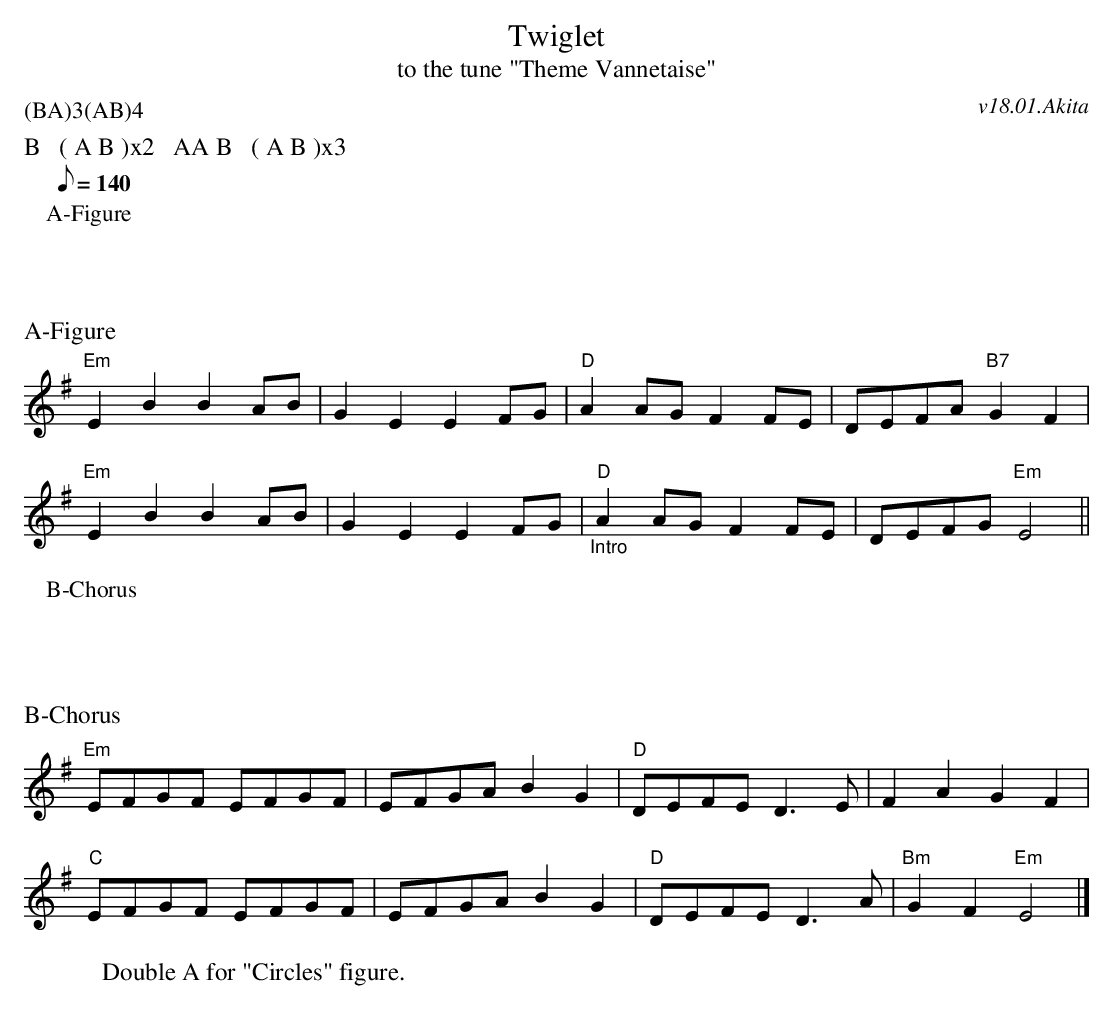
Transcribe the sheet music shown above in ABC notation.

X:1
T:Twiglet
T:to the tune "Theme Vannetaise"
C:v18.01.Akita
M:4/4
L:1/8
P:(BA)3(AB)4
K:Em
Q:140
%%text B   ( A B )x2   AA B   ( A B )x3
P:A-Figure
%%text A-Figure
"Em"E2B2B2AB|G2E2E2FG|"D"A2AGF2FE|DEFA"B7"G2F2|
"Em"E2B2B2AB|G2E2E2FG|"_Intro" "D"A2AGF2FE|DEFG"Em"E4||
P:B-Chorus
%%text B-Chorus
"Em"EFGF EFGF|EFGAB2G2|"D"DEFED3E|F2A2G2F2|
"C"EFGF EFGF|EFGAB2G2|"D"DEFED3A|"Bm"G2F2"Em"E4|]
W:Double A for "Circles" figure.
